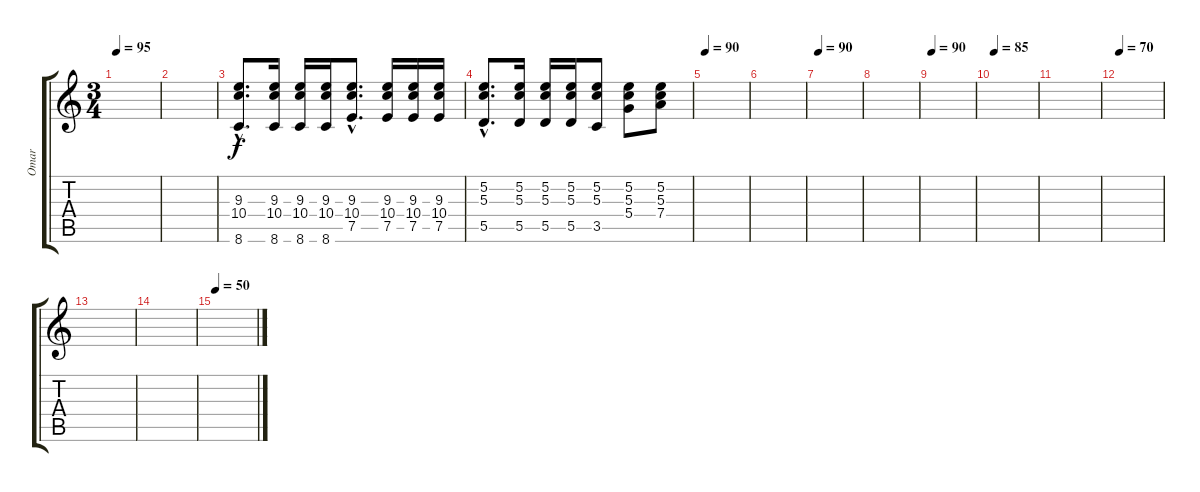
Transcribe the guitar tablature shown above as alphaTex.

\track ("Omar" "Omar") {instrument electricguitarclean}
\staff {score tabs}
\tuning (E4 B3 G3 D3 A2 E2) {hide}
\ts (3 4)
\tempo 95
\clef g2
\ks c
|
|
(9.3{hac} 10.4{hac} 8.6{hac}).8{d} (9.3 10.4 8.6).16 (9.3 10.4 8.6).16 (9.3 10.4 8.6).16 (9.3{hac} 10.4{hac} 7.5{hac}).8{d} (9.3 10.4 7.5).16 (9.3 10.4 7.5).16 (9.3 10.4 7.5).16 |
(5.2{hac} 5.3{hac} 5.5{hac}).8{d} (5.2 5.3 5.5).16 (5.2 5.3 5.5).16 (5.2 5.3 5.5).16 (5.2 5.3 3.5).8 (5.2 5.3 5.4).8 (5.2 5.3 7.4).8 |
\tempo 90
|
|
\tempo 90
|
|
\tempo 90
|
\tempo 85
|
|
\tempo 70
|
|
|
\tempo 50
